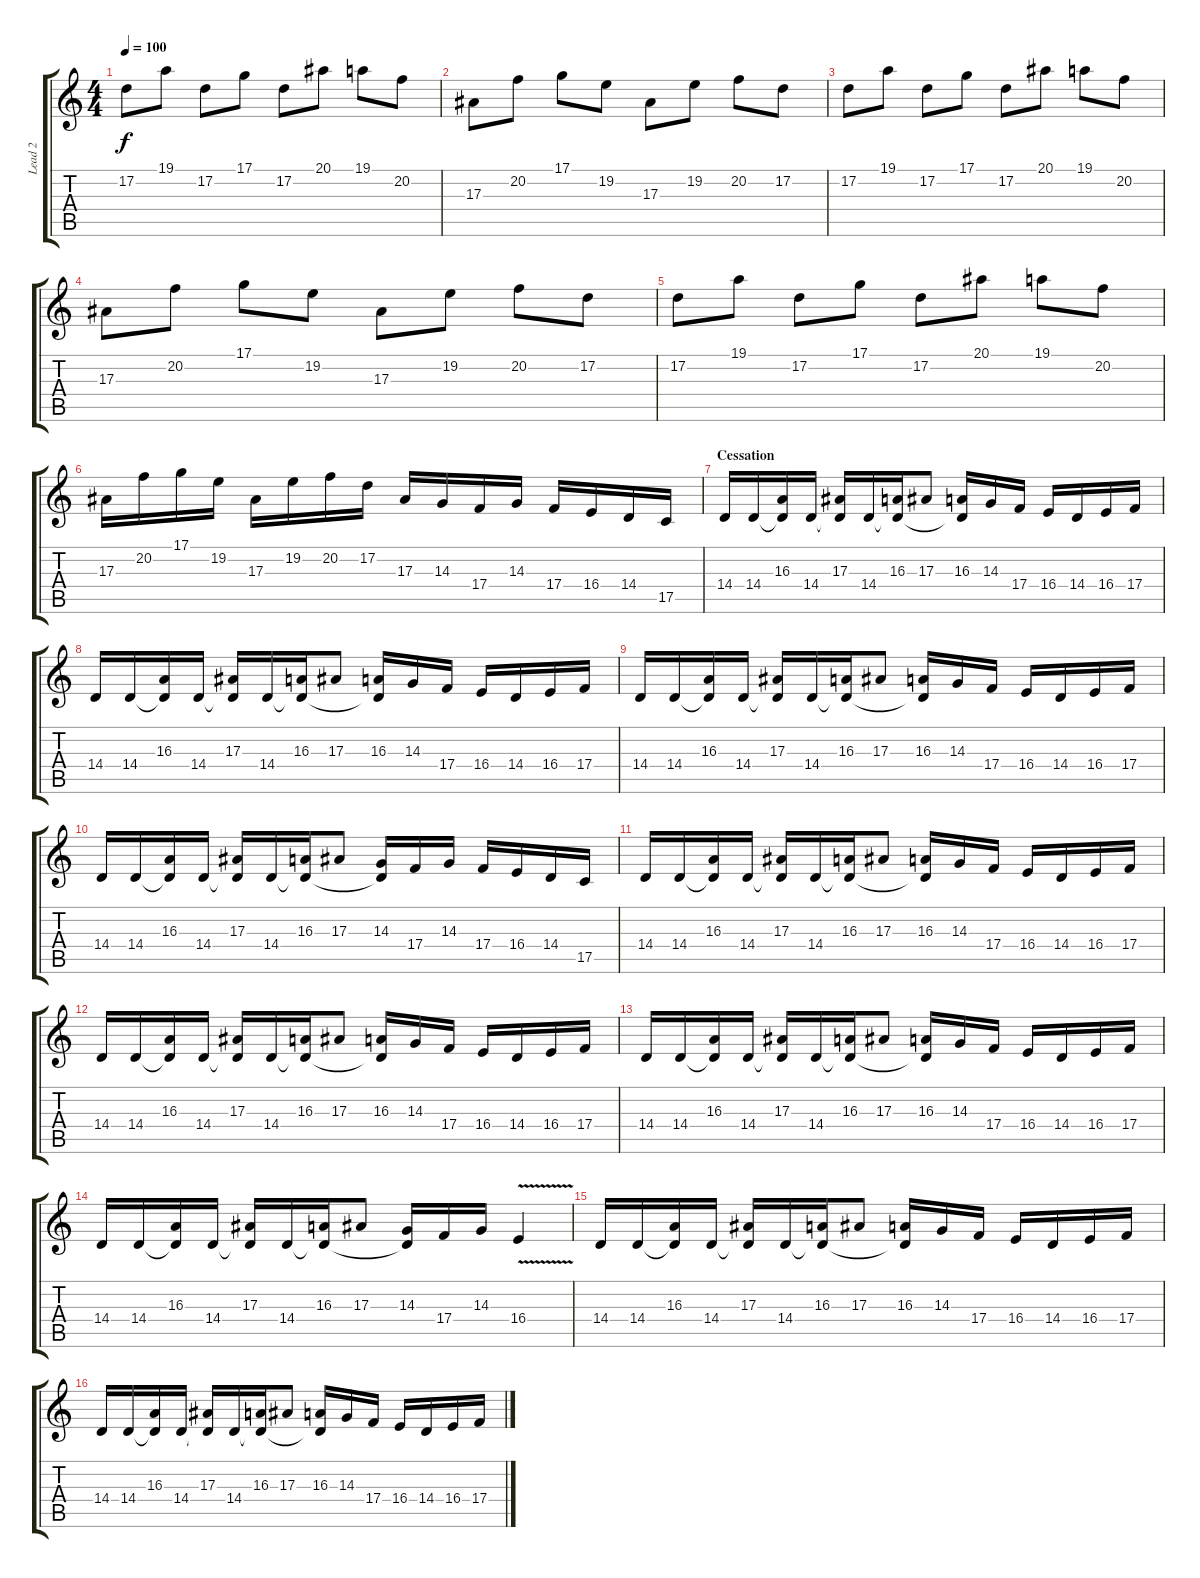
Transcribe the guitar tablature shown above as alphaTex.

\track ("Lead 2" "Lead 2") {instrument fx5brightness}
\staff {score tabs}
\tuning (D4 A3 F3 C3 G2 D2) {hide}
\ts (4 4)
\tempo 100
\clef g2
\ks c
17.2.8{dy f instrument pizzicatostrings} 19.1.8 17.2.8 17.1.8 17.2.8 20.1.8 19.1.8 20.2.8 |
17.3.8 20.2.8 17.1.8 19.2.8 17.3.8 19.2.8 20.2.8 17.2.8 |
17.2.8{instrument pizzicatostrings} 19.1.8 17.2.8 17.1.8 17.2.8 20.1.8 19.1.8 20.2.8 |
17.3.8 20.2.8 17.1.8 19.2.8 17.3.8 19.2.8 20.2.8 17.2.8 |
17.2.8{instrument pizzicatostrings} 19.1.8 17.2.8 17.1.8 17.2.8 20.1.8 19.1.8 20.2.8 |
17.3.16{instrument fx5brightness} 20.2.16 17.1.16 19.2.16 17.3.16 19.2.16 20.2.16 17.2.16 17.3.16 14.3.16 17.4.16 14.3.16 17.4.16 16.4.16 14.4.16 17.5.16 |
\section ("" "Cessation")
14.4.16 14.4.16 (16.3 14.4{t}).16 14.4.16 (17.3 14.4{t}).16 14.4.16 (16.3 14.4{t}).16 17.3.8 (16.3 14.4{t}).16 14.3.16 17.4.16 16.4.16 14.4.16 16.4.16 17.4.16 |
14.4.16 14.4.16 (16.3 14.4{t}).16 14.4.16 (17.3 14.4{t}).16 14.4.16 (16.3 14.4{t}).16 17.3.8 (16.3 14.4{t}).16 14.3.16 17.4.16 16.4.16 14.4.16 16.4.16 17.4.16 |
14.4.16 14.4.16 (16.3 14.4{t}).16 14.4.16 (17.3 14.4{t}).16 14.4.16 (16.3 14.4{t}).16 17.3.8 (16.3 14.4{t}).16 14.3.16 17.4.16 16.4.16 14.4.16 16.4.16 17.4.16 |
14.4.16 14.4.16 (16.3 14.4{t}).16 14.4.16 (17.3 14.4{t}).16 14.4.16 (16.3 14.4{t}).16 17.3.8 (14.3 14.4{t}).16 17.4.16 14.3.16 17.4.16 16.4.16 14.4.16 17.5.16 |
14.4.16 14.4.16 (16.3 14.4{t}).16 14.4.16 (17.3 14.4{t}).16 14.4.16 (16.3 14.4{t}).16 17.3.8 (16.3 14.4{t}).16 14.3.16 17.4.16 16.4.16 14.4.16 16.4.16 17.4.16 |
14.4.16 14.4.16 (16.3 14.4{t}).16 14.4.16 (17.3 14.4{t}).16 14.4.16 (16.3 14.4{t}).16 17.3.8 (16.3 14.4{t}).16 14.3.16 17.4.16 16.4.16 14.4.16 16.4.16 17.4.16 |
14.4.16 14.4.16 (16.3 14.4{t}).16 14.4.16 (17.3 14.4{t}).16 14.4.16 (16.3 14.4{t}).16 17.3.8 (16.3 14.4{t}).16 14.3.16 17.4.16 16.4.16 14.4.16 16.4.16 17.4.16 |
14.4.16 14.4.16 (16.3 14.4{t}).16 14.4.16 (17.3 14.4{t}).16 14.4.16 (16.3 14.4{t}).16 17.3.8 (14.3 14.4{t}).16 17.4.16 14.3.16 16.4{v}.4 |
14.4.16 14.4.16 (16.3 14.4{t}).16 14.4.16 (17.3 14.4{t}).16 14.4.16 (16.3 14.4{t}).16 17.3.8 (16.3 14.4{t}).16 14.3.16 17.4.16 16.4.16 14.4.16 16.4.16 17.4.16 |
14.4.16 14.4.16 (16.3 14.4{t}).16 14.4.16 (17.3 14.4{t}).16 14.4.16 (16.3 14.4{t}).16 17.3.8 (16.3 14.4{t}).16 14.3.16 17.4.16 16.4.16 14.4.16 16.4.16 17.4.16
